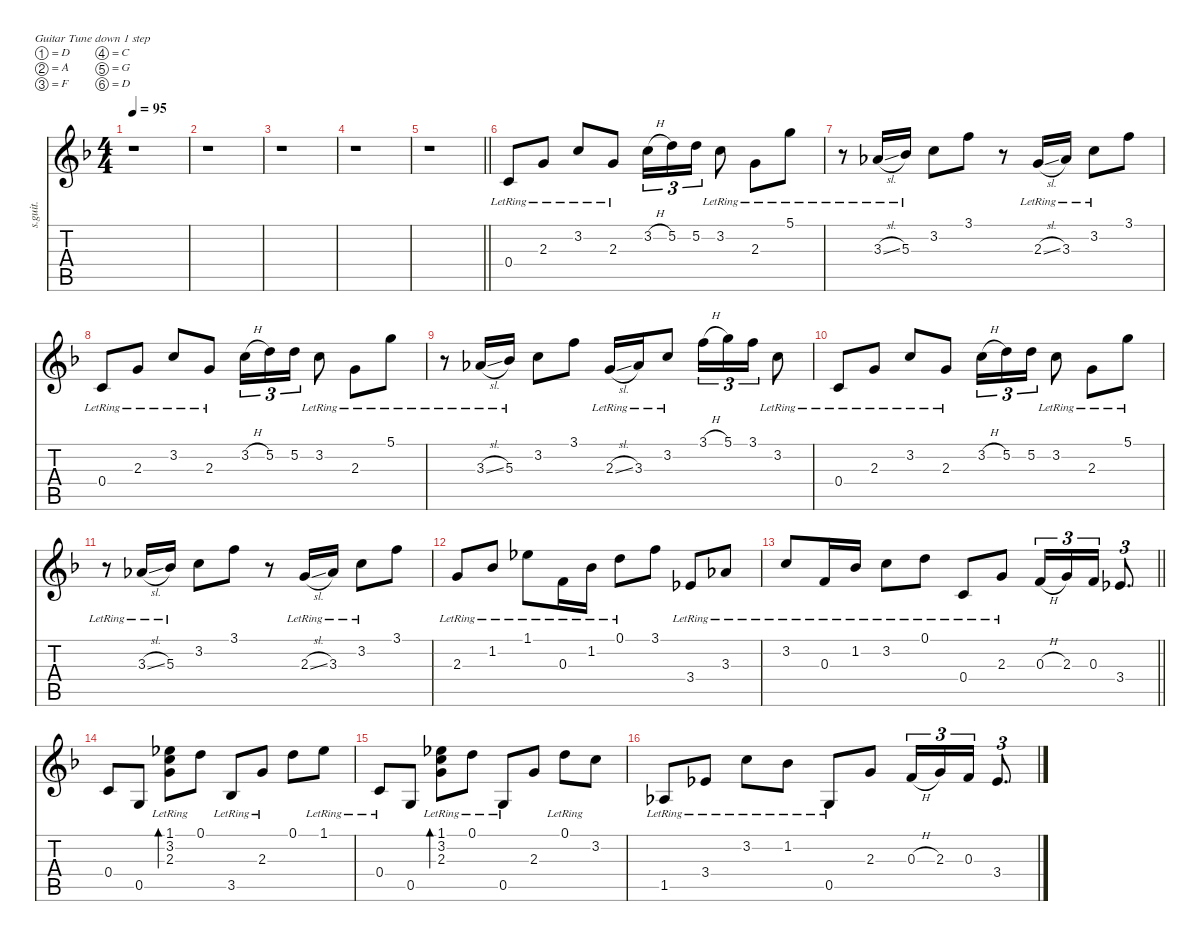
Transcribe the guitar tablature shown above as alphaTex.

\defaultSystemsLayout 4
\hideDynamics
\bracketExtendMode nobrackets
\otherSystemsTrackNameOrientation horizontal
\track ("Emmpu(Acoustic)" "s.guit.") {instrument acousticguitarsteel}
\staff {score tabs}
\tuning (D4 A3 F3 C3 G2 D2)
\ts (4 4)
\tempo 95
\clef g2
\ks f
r.1{dy f} |
r.1 |
r.1 |
r.1 |
\barLineRight lightlight
r.1 |
0.4{lr}.8 2.3{lr}.8 3.2{lr}.8 2.3{lr}.8 3.2{h}.16{tu (3 2)} 5.2.16{tu (3 2)} 5.2.16{tu (3 2)} 3.2{lr}.8 2.3{lr}.8 5.1{lr}.8 |
r.8 3.3{sl lr}.16 5.3{lr}.16 3.2.8 3.1.8 r.8 2.3{sl lr}.16 3.3{lr}.16 3.2{lr}.8 3.1.8 |
0.4{lr}.8{dy mf} 2.3{lr}.8{dy f} 3.2{lr}.8 2.3{lr}.8 3.2{h}.16{tu (3 2)} 5.2.16{tu (3 2)} 5.2.16{tu (3 2)} 3.2{lr}.8 2.3{lr}.8 5.1{lr}.8 |
r.8 3.3{sl lr}.16 5.3{lr}.16 3.2.8 3.1.8 2.3{sl lr}.16 3.3{lr}.16 3.2{lr}.8 3.1{h}.16{tu (3 2)} 5.1.16{tu (3 2)} 3.1.16{tu (3 2)} 3.2{lr}.8 |
0.4{lr}.8{dy mf} 2.3{lr}.8{dy f} 3.2{lr}.8 2.3{lr}.8 3.2{h}.16{tu (3 2)} 5.2.16{tu (3 2)} 5.2.16{tu (3 2)} 3.2{lr}.8 2.3{lr}.8 5.1{lr}.8 |
r.8 3.3{sl lr}.16 5.3{lr}.16 3.2.8 3.1.8 r.8 2.3{sl lr}.16 3.3{lr}.16 3.2{lr}.8 3.1.8 |
2.3{lr}.8 1.2{lr}.8 1.1{lr}.8 0.3{lr}.16 1.2{lr}.16 0.1{lr}.8 3.1.8 3.4{lr}.8 3.3{lr}.8 |
\barLineRight lightlight
3.2{lr}.8 0.3{lr}.16 1.2{lr}.16 3.2{lr}.8 0.1{lr}.8 0.4{lr}.8 2.3{lr}.8 0.3{h}.16{tu (3 2)} 2.3.16{tu (3 2)} 0.3.16{tu (3 2)} 3.4.8{d tu (3 2)} |
0.4.8 0.5.8 (1.1{lr} 3.2{lr} 2.3{lr}).8{bd 120} 0.1.8 3.5{lr}.8 2.3{lr}.8 0.1.8 1.1{lr}.8 |
0.4{lr}.8 0.5.8 (1.1{lr} 3.2{lr} 2.3{lr}).8{bd 60} 0.1{lr}.8 0.5{lr}.8 2.3.8 0.1{lr}.8 3.2.8 |
1.5{lr}.8 3.4{lr}.8 3.2{lr}.8 1.2{lr}.8 0.5{lr}.8 2.3.8 0.3{h}.16{tu (3 2)} 2.3.16{tu (3 2)} 0.3.16{tu (3 2)} 3.4.8{d tu (3 2)}
